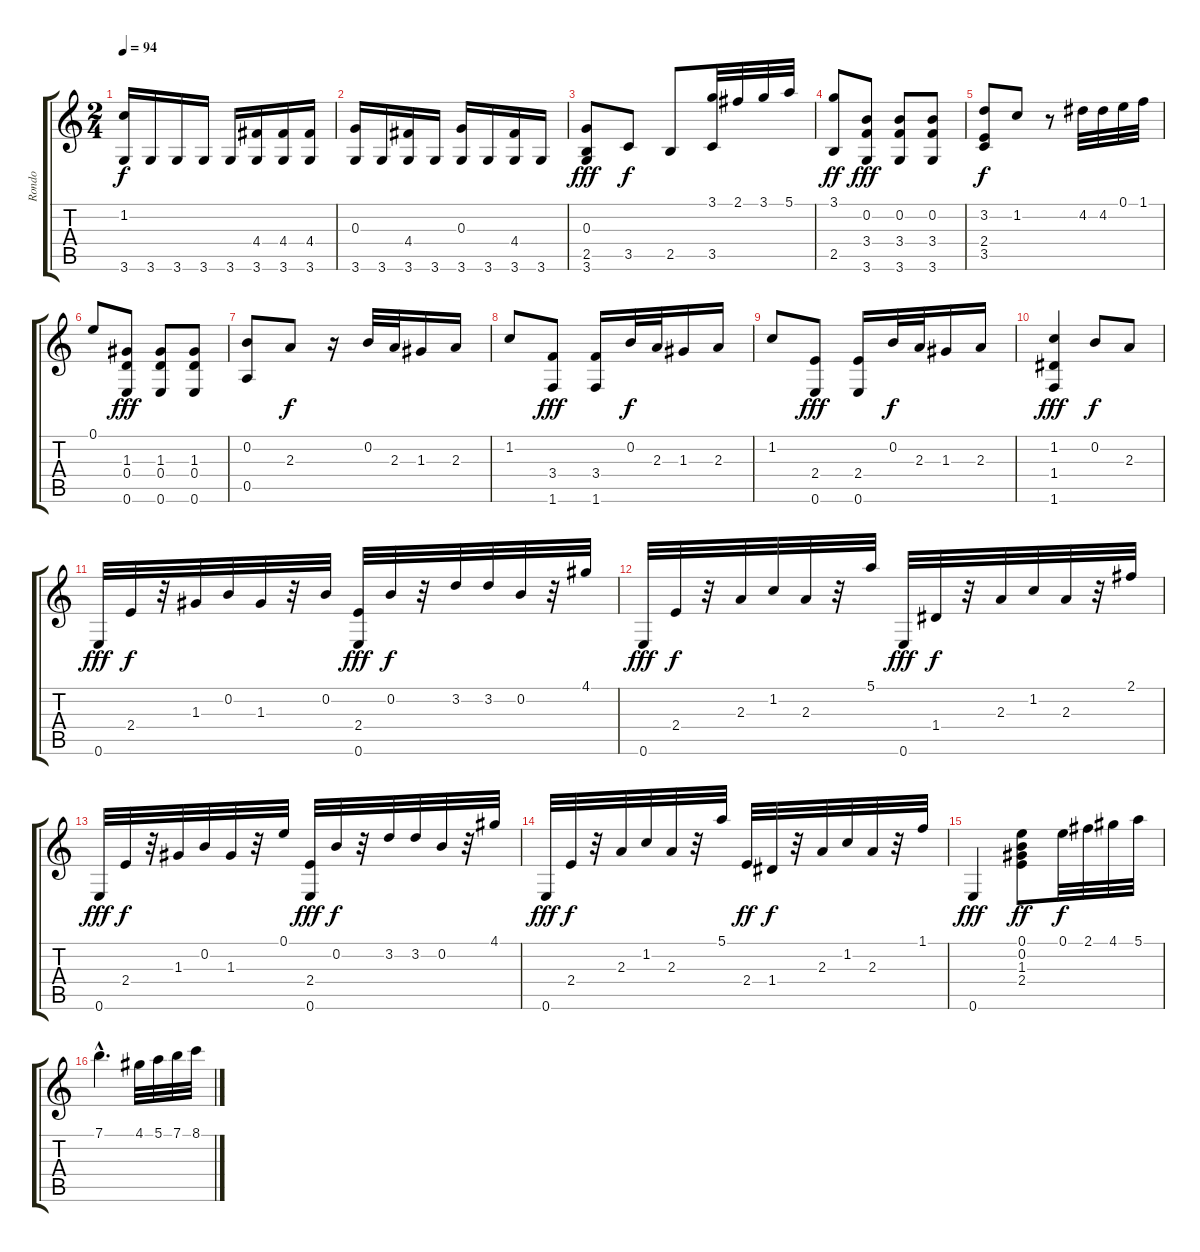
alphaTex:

\track ("Rondo" "Rondo") {instrument acousticguitarnylon}
\staff {score tabs}
\tuning (E4 B3 G3 D3 A2 E2) {hide}
\ts (2 4)
\tempo 94
\clef g2
\ks c
(1.2 3.6).16{dy f} 3.6.16 3.6.16 3.6.16 3.6.16 (4.4 3.6).16 (4.4 3.6).16 (4.4 3.6).16 |
(0.3 3.6).16 3.6.16 (4.4 3.6).16 3.6.16 (0.3 3.6).16 3.6.16 (4.4 3.6).16 3.6.16 |
(0.3 2.5 3.6).8{dy fff} 3.5.8{dy f} 2.5.8 (3.1 3.5).32 2.1.32 3.1.32 5.1.32 |
(3.1 2.5).8{dy ff} (0.2 3.4 3.6).8{dy fff} (0.2 3.4 3.6).8 (0.2 3.4 3.6).8 |
(3.2 2.4 3.5).8{dy f} 1.2.8 r.8 4.2.32 4.2.32 0.1.32 1.1.32 |
0.1.8 (1.3 0.4 0.6).8{dy fff} (1.3 0.4 0.6).8 (1.3 0.4 0.6).8 |
(0.2 0.5).8 2.3.8{dy f} r.16 0.2.32 2.3.32 1.3.16 2.3.16 |
1.2.8 (3.4 1.6).8{dy fff} (3.4 1.6).16 0.2.32{dy f} 2.3.32 1.3.16 2.3.16 |
1.2.8 (2.4 0.6).8{dy fff} (2.4 0.6).16 0.2.32{dy f} 2.3.32 1.3.16 2.3.16 |
(1.2 1.4 1.6).4{dy fff} 0.2.8{dy f} 2.3.8 |
0.6.32{dy fff} 2.4.32{dy f} r.32 1.3.32 0.2.32 1.3.32 r.32 0.2.32 (2.4 0.6).32{dy fff} 0.2.32{dy f} r.32 3.2.32 3.2.32 0.2.32 r.32 4.1.32 |
0.6.32{dy fff} 2.4.32{dy f} r.32 2.3.32 1.2.32 2.3.32 r.32 5.1.32 0.6.32{dy fff} 1.4.32{dy f} r.32 2.3.32 1.2.32 2.3.32 r.32 2.1.32 |
0.6.32{dy fff} 2.4.32{dy f} r.32 1.3.32 0.2.32 1.3.32 r.32 0.1.32 (2.4 0.6).32{dy fff} 0.2.32{dy f} r.32 3.2.32 3.2.32 0.2.32 r.32 4.1.32 |
0.6.32{dy fff} 2.4.32{dy f} r.32 2.3.32 1.2.32 2.3.32 r.32 5.1.32 2.4.32{dy ff} 1.4.32{dy f} r.32 2.3.32 1.2.32 2.3.32 r.32 1.1.32 |
0.6.4{dy fff} (0.1 0.2 1.3 2.4).8{dy ff} 0.1.32{dy f} 2.1.32 4.1.32 5.1.32 |
7.1{hac}.4{d} 4.1.32 5.1.32 7.1.32 8.1.32
